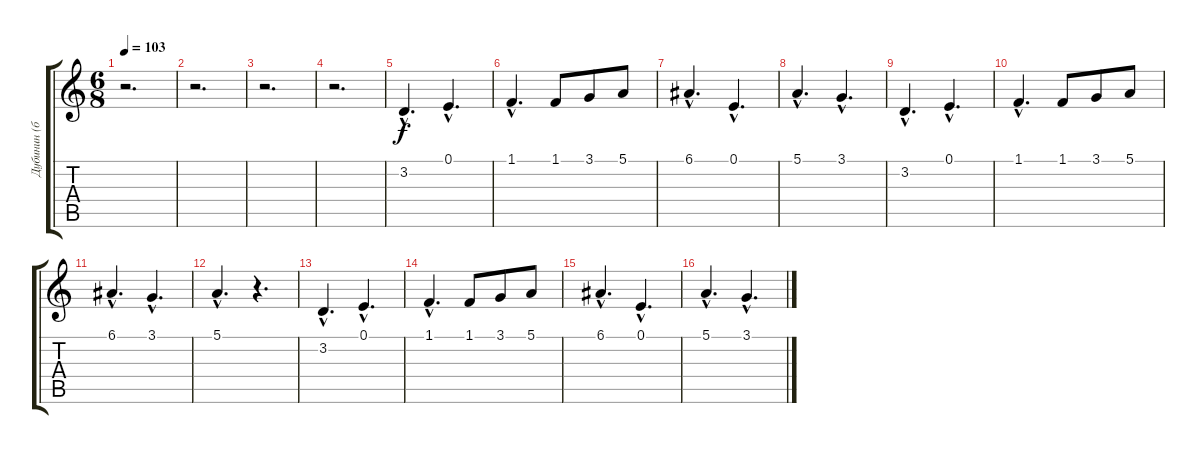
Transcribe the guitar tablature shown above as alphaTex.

\track ("Дубинин (бэк вокал)" "Дубинин (б") {instrument fx5brightness}
\staff {score tabs}
\tuning (E4 B3 G3 D3 A2 E2) {hide}
\ts (6 8)
\tempo 103
\clef g2
\ks c
r.2{d dy f} |
r.2{d} |
r.2{d} |
r.2{d} |
3.2{hac}.4{d} 0.1{hac}.4{d} |
1.1{hac}.4{d} 1.1.8 3.1.8 5.1.8 |
6.1{hac}.4{d} 0.1{hac}.4{d} |
5.1{hac}.4{d} 3.1{hac}.4{d} |
3.2{hac}.4{d} 0.1{hac}.4{d} |
1.1{hac}.4{d} 1.1.8 3.1.8 5.1.8 |
6.1{hac}.4{d} 3.1{hac}.4{d} |
5.1{hac}.4{d} r.4{d} |
3.2{hac}.4{d} 0.1{hac}.4{d} |
1.1{hac}.4{d} 1.1.8 3.1.8 5.1.8 |
6.1{hac}.4{d} 0.1{hac}.4{d} |
5.1{hac}.4{d} 3.1{hac}.4{d}
